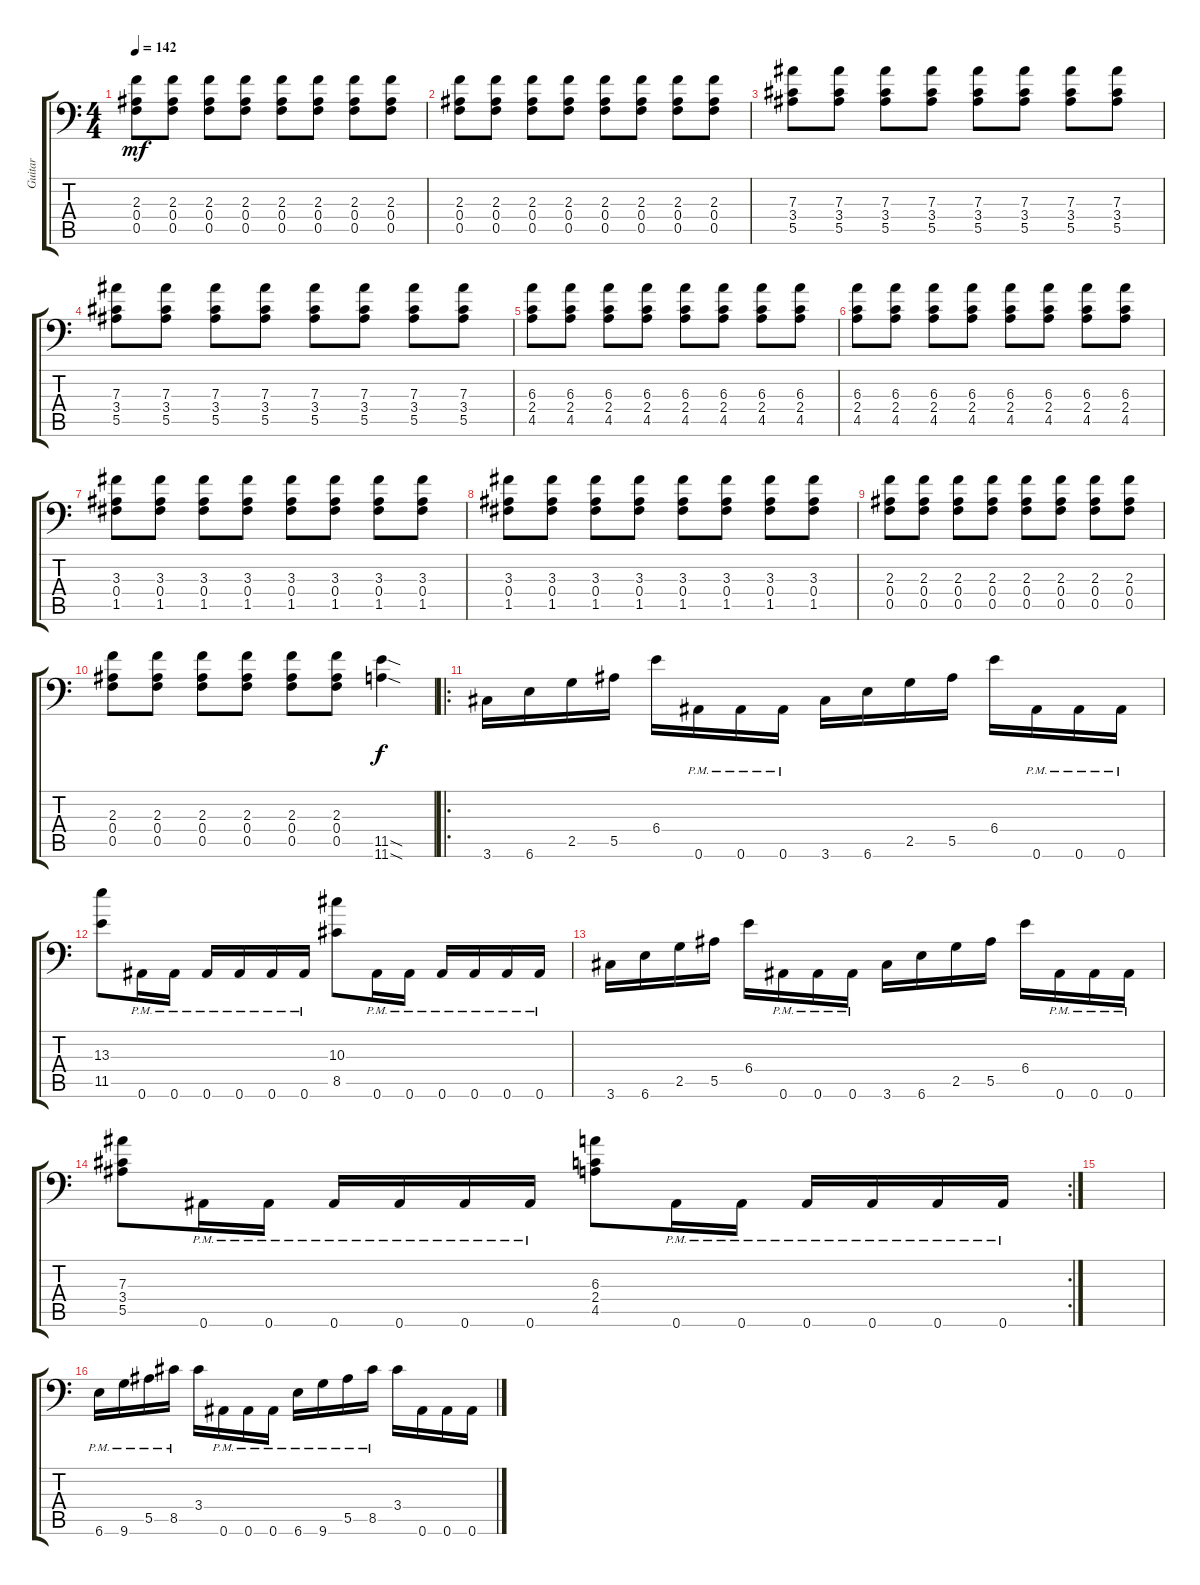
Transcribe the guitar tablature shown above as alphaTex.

\track ("Guitar " "Guitar ") {instrument distortionguitar}
\staff {score tabs}
\tuning (C4 G3 Eb3 Bb2 F2 Bb1) {hide}
\ts (4 4)
\tempo 142
\clef f4
\ks c
(2.3 0.4 0.5).8{dy mf} (2.3 0.4 0.5).8 (2.3 0.4 0.5).8 (2.3 0.4 0.5).8 (2.3 0.4 0.5).8 (2.3 0.4 0.5).8 (2.3 0.4 0.5).8 (2.3 0.4 0.5).8 |
(2.3 0.4 0.5).8 (2.3 0.4 0.5).8 (2.3 0.4 0.5).8 (2.3 0.4 0.5).8 (2.3 0.4 0.5).8 (2.3 0.4 0.5).8 (2.3 0.4 0.5).8 (2.3 0.4 0.5).8 |
(7.3 3.4 5.5).8 (7.3 3.4 5.5).8 (7.3 3.4 5.5).8 (7.3 3.4 5.5).8 (7.3 3.4 5.5).8 (7.3 3.4 5.5).8 (7.3 3.4 5.5).8 (7.3 3.4 5.5).8 |
(7.3 3.4 5.5).8 (7.3 3.4 5.5).8 (7.3 3.4 5.5).8 (7.3 3.4 5.5).8 (7.3 3.4 5.5).8 (7.3 3.4 5.5).8 (7.3 3.4 5.5).8 (7.3 3.4 5.5).8 |
(6.3 2.4 4.5).8 (6.3 2.4 4.5).8 (6.3 2.4 4.5).8 (6.3 2.4 4.5).8 (6.3 2.4 4.5).8 (6.3 2.4 4.5).8 (6.3 2.4 4.5).8 (6.3 2.4 4.5).8 |
(6.3 2.4 4.5).8 (6.3 2.4 4.5).8 (6.3 2.4 4.5).8 (6.3 2.4 4.5).8 (6.3 2.4 4.5).8 (6.3 2.4 4.5).8 (6.3 2.4 4.5).8 (6.3 2.4 4.5).8 |
(3.3 0.4 1.5).8 (3.3 0.4 1.5).8 (3.3 0.4 1.5).8 (3.3 0.4 1.5).8 (3.3 0.4 1.5).8 (3.3 0.4 1.5).8 (3.3 0.4 1.5).8 (3.3 0.4 1.5).8 |
(3.3 0.4 1.5).8 (3.3 0.4 1.5).8 (3.3 0.4 1.5).8 (3.3 0.4 1.5).8 (3.3 0.4 1.5).8 (3.3 0.4 1.5).8 (3.3 0.4 1.5).8 (3.3 0.4 1.5).8 |
(2.3 0.4 0.5).8 (2.3 0.4 0.5).8 (2.3 0.4 0.5).8 (2.3 0.4 0.5).8 (2.3 0.4 0.5).8 (2.3 0.4 0.5).8 (2.3 0.4 0.5).8 (2.3 0.4 0.5).8 |
(2.3 0.4 0.5).8 (2.3 0.4 0.5).8 (2.3 0.4 0.5).8 (2.3 0.4 0.5).8 (2.3 0.4 0.5).8 (2.3 0.4 0.5).8 (11.5{sod} 11.6{sod}).4{dy f} |
\ro
3.6.16 6.6.16 2.5.16 5.5.16 6.4.16 0.6{pm}.16 0.6{pm}.16 0.6{pm}.16 3.6.16 6.6.16 2.5.16 5.5.16 6.4.16 0.6{pm}.16 0.6{pm}.16 0.6{pm}.16 |
(13.3 11.5).8 0.6{pm}.16 0.6{pm}.16 0.6{pm}.16 0.6{pm}.16 0.6{pm}.16 0.6{pm}.16 (10.3 8.5).8 0.6{pm}.16 0.6{pm}.16 0.6{pm}.16 0.6{pm}.16 0.6{pm}.16 0.6{pm}.16 |
3.6.16 6.6.16 2.5.16 5.5.16 6.4.16 0.6{pm}.16 0.6{pm}.16 0.6{pm}.16 3.6.16 6.6.16 2.5.16 5.5.16 6.4.16 0.6{pm}.16 0.6{pm}.16 0.6{pm}.16 |
\rc 2
(7.3 3.4 5.5).8 0.6{pm}.16 0.6{pm}.16 0.6{pm}.16 0.6{pm}.16 0.6{pm}.16 0.6{pm}.16 (6.3 2.4 4.5).8 0.6{pm}.16 0.6{pm}.16 0.6{pm}.16 0.6{pm}.16 0.6{pm}.16 0.6{pm}.16 |
|
6.6{pm}.16 9.6{pm}.16 5.5{pm}.16 8.5{pm}.16 3.4.16 0.6{pm}.16 0.6{pm}.16 0.6{pm}.16 6.6{pm}.16 9.6{pm}.16 5.5{pm}.16 8.5{pm}.16 3.4.16 0.6.16 0.6.16 0.6.16
